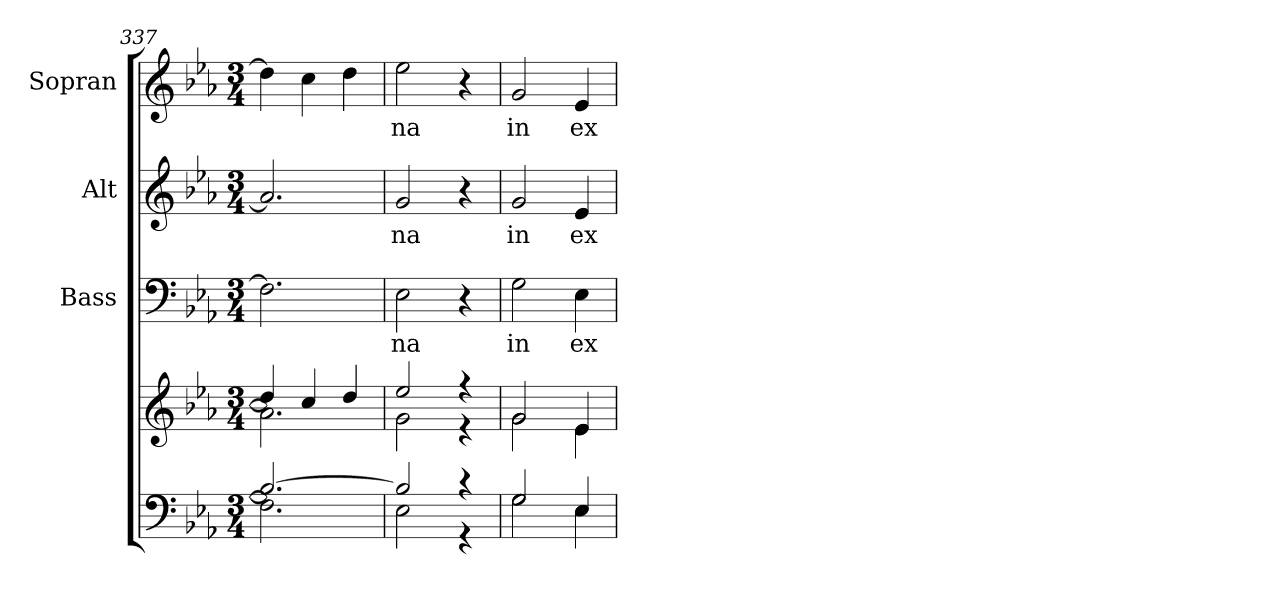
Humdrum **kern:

**kern	**kern	**kern	**text	**kern	**text	**kern	**text
*part4	*part4	*part3	*part3	*part2	*part2	*part1	*part1
*staff5	*staff4	*staff3	*staff3	*staff2	*staff2	*staff1	*staff1
*	*	*I"Bass	*	*I"Alt	*	*I"Sopran	*
*	*	*I'B.	*	*I'A.	*	*I'S.	*
*clefF4	*clefG2	*clefF4	*	*clefG2	*	*clefG2	*
*k[b-e-a-]	*k[b-e-a-]	*k[b-e-a-]	*	*k[b-e-a-]	*	*k[b-e-a-]	*
*E-:	*E-:	*E-:	*	*E-:	*	*E-:	*
*M3/4	*M3/4	*M3/4	*	*M3/4	*	*M3/4	*
=337	=337	=337	=337	=337	=337	=337	=337
*^	*^	*	*	*	*	*	*
2.B-/_	2.F\]	4dd/]	2.a-\]	2.F\]	.	2.a-/]	.	4dd\]	.
.	.	4cc/	.	.	.	.	.	4cc\	.
.	.	4dd/	.	.	.	.	.	4dd\	.
!!LO:PB:g=z
=338	=338	=338	=338	=338	=338	=338	=338	=338	=338
!	!	!	!	!	!LO:LY:b	!	!LO:LY:b	!	!LO:LY:b
2B-/]	2E-\	2ee-/	2g\	2E-\	-na	2g/	-na	2ee-\	-na
4r	4r	4r	4r	4r	.	4r	.	4r	.
=339	=339	=339	=339	=339	=339	=339	=339	=339	=339
!	!	!	!	!	!LO:LY:b	!	!LO:LY:b	!	!LO:LY:b
2G/	2G\	2g/	2g\	2G\	in	2g/	in	2g/	in
!	!	!	!	!	!LO:LY:b	!	!LO:LY:b	!	!LO:LY:b
4E-/	4E-\	4e-/	4e-\	4E-\	ex-	4e-/	ex-	4e-/	ex-
*v	*v	*	*	*	*	*	*	*	*
*	*v	*v	*	*	*	*	*	*
=	=	=	=	=	=	=	=
*-	*-	*-	*-	*-	*-	*-	*-
